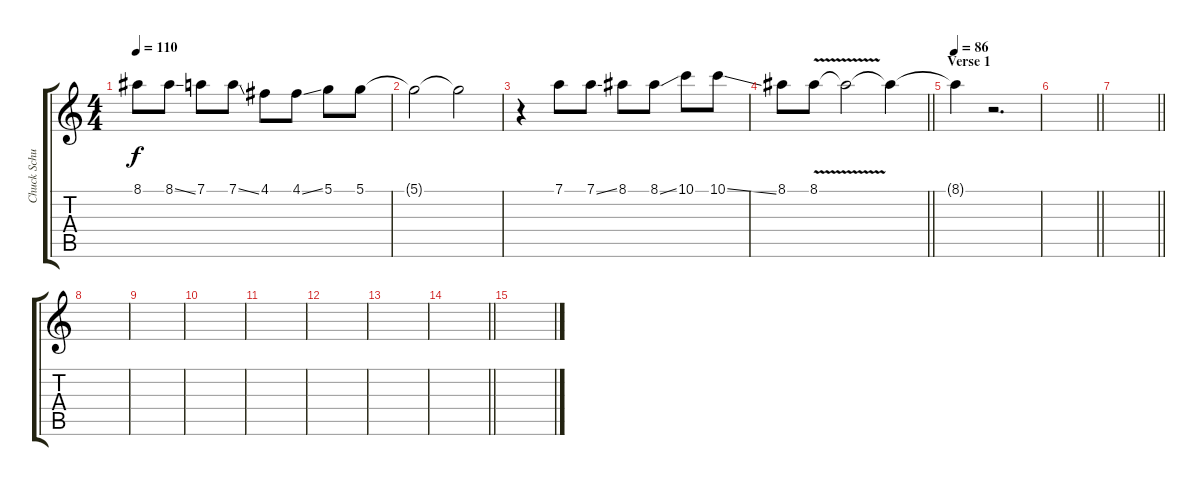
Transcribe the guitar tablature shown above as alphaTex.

\track ("Chuck Schuldiner Overdubs" "Chuck Schu") {instrument distortionguitar}
\staff {score tabs}
\tuning (D4 A3 F3 C3 G2 D2) {hide}
\ts (4 4)
\tempo 110
\clef g2
\ks c
8.1.8{dy f volume 16} 8.1{ss}.8 7.1.8 7.1{ss}.8 4.1.8 4.1{ss}.8 5.1.8 5.1.8 |
5.1{t}.2 5.1{t}.2{volume 0} |
r.4 7.1.8{volume 16} 7.1{ss}.8 8.1.8 8.1{ss}.8 10.1.8 10.1{ss}.8 |
\barLineRight lightlight
8.1.8 8.1{v}.8 8.1{t}.2 8.1{t}.4 |
\section ("" "Verse 1")
\tempo 86
8.1{t}.4{volume 0} r.2{d} |
\barLineRight lightlight
|
\section ("" "")
\barLineRight lightlight
|
\section ("" "")
|
|
|
|
|
|
\barLineRight lightlight
|
\section ("" "")
